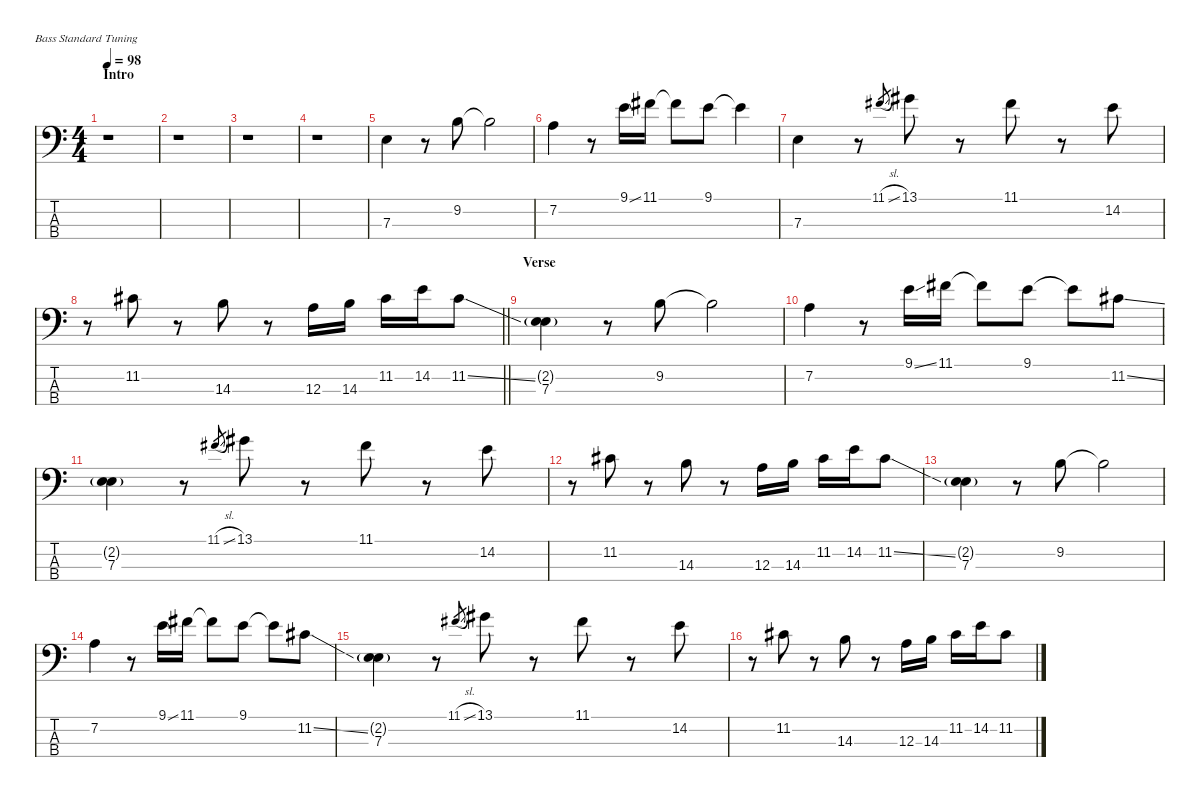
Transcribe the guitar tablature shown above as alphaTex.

\defaultSystemsLayout 4
\hideDynamics
\bracketExtendMode nobrackets
\singleTrackTrackNamePolicy hidden
\multiTrackTrackNamePolicy hidden
\firstSystemTrackNameMode fullname
\firstSystemTrackNameOrientation horizontal
\otherSystemsTrackNameOrientation horizontal
\track ("Bass" "el.bs.") {instrument electricbassfinger}
\staff {score tabs}
\tuning (G2 D2 A1 E1)
\ts (4 4)
\section ("" "Intro")
\tempo 98
\clef f4
\ks c
r.1{dy f instrument electricbassfinger beam Down} |
r.1{beam Down} |
r.1{beam Down} |
r.1{beam Down} |
7.3.4{beam Down} r.8{beam Down} 9.2.8{beam Down} 9.2{t}.2{beam Down} |
7.2.4{beam Down} r.8{beam Down} 9.1{ss}.16{beam Down} 11.1{acc #}.16{beam Down} 11.1{t acc #}.8{beam Down} 9.1.8{beam Down} 9.1{t}.4{beam Down} |
7.3.4{beam Down} r.8{beam Down} 11.1{sl acc #}.8{gr dy mp beam Up} 13.1{acc #}.8{dy f beam Down} r.8{beam Down} 11.1{acc #}.8{beam Down} r.8{beam Down} 14.2.8{beam Down} |
\barLineRight lightlight
r.8{beam Down} 11.2{acc #}.8{beam Down} r.8{beam Down} 14.3.8{beam Down} r.8{beam Down} 12.3.16{beam Down} 14.3.16{beam Down} 11.2{acc #}.16{beam Down} 14.2.16{beam Down} 11.2{ss acc #}.8{beam Down} |
\section ("" "Verse")
(2.2{g} 7.3).4{beam Down} r.8{beam Down} 9.2.8{beam Down} 9.2{t}.2{beam Down} |
7.2.4{beam Down} r.8{beam Down} 9.1{ss}.16{beam Down} 11.1{acc #}.16{beam Down} 11.1{t acc #}.8{beam Down} 9.1.8{beam Down} 9.1{t}.8{beam Down} 11.2{ss acc #}.8{beam Down} |
(2.2{g} 7.3).4{beam Down} r.8{beam Down} 11.1{sl acc #}.8{gr dy mp beam Up} 13.1{acc #}.8{dy f beam Down} r.8{beam Down} 11.1{acc #}.8{beam Down} r.8{beam Down} 14.2.8{beam Down} |
r.8{beam Down} 11.2{acc #}.8{beam Down} r.8{beam Down} 14.3.8{beam Down} r.8{beam Down} 12.3.16{beam Down} 14.3.16{beam Down} 11.2{acc #}.16{beam Down} 14.2.16{beam Down} 11.2{ss acc #}.8{beam Down} |
(2.2{g} 7.3).4{beam Down} r.8{beam Down} 9.2.8{beam Down} 9.2{t}.2{beam Down} |
7.2.4{beam Down} r.8{beam Down} 9.1{ss}.16{beam Down} 11.1{acc #}.16{beam Down} 11.1{t acc #}.8{beam Down} 9.1.8{beam Down} 9.1{t}.8{beam Down} 11.2{ss acc #}.8{beam Down} |
(2.2{g} 7.3).4{beam Down} r.8{beam Down} 11.1{sl acc #}.8{gr dy mp beam Up} 13.1{acc #}.8{dy f beam Down} r.8{beam Down} 11.1{acc #}.8{beam Down} r.8{beam Down} 14.2.8{beam Down} |
r.8{beam Down} 11.2{acc #}.8{beam Down} r.8{beam Down} 14.3.8{beam Down} r.8{beam Down} 12.3.16{beam Down} 14.3.16{beam Down} 11.2{acc #}.16{beam Down} 14.2.16{beam Down} 11.2{ss acc #}.8{beam Down}
